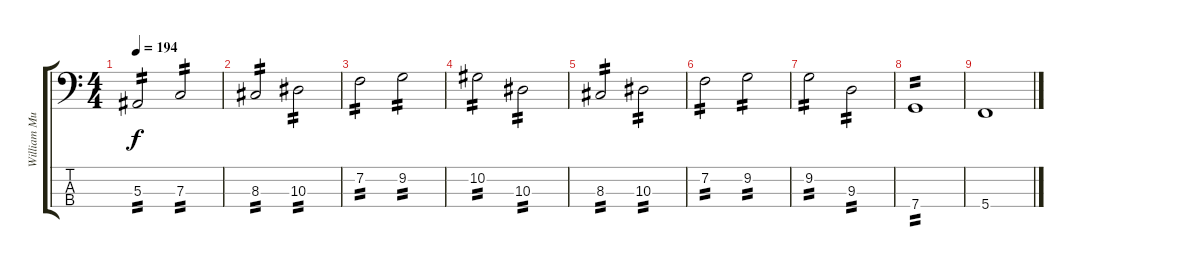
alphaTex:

\track ("William Murderface (Bass)" "William Mu") {instrument electricbasspick}
\staff {score tabs}
\tuning (Eb2 Bb1 F1 C1) {hide}
\ts (4 4)
\tempo 194
\clef f4
\ks c
5.3.2{tp 2 dy f} 7.3.2{tp 2} |
8.3.2{tp 2} 10.3.2{tp 2} |
7.2.2{tp 2} 9.2.2{tp 2} |
10.2.2{tp 2} 10.3.2{tp 2} |
8.3.2{tp 2} 10.3.2{tp 2} |
7.2.2{tp 2} 9.2.2{tp 2} |
9.2.2{tp 2} 9.3.2{tp 2} |
7.4.1{tp 2} |
5.4.1
